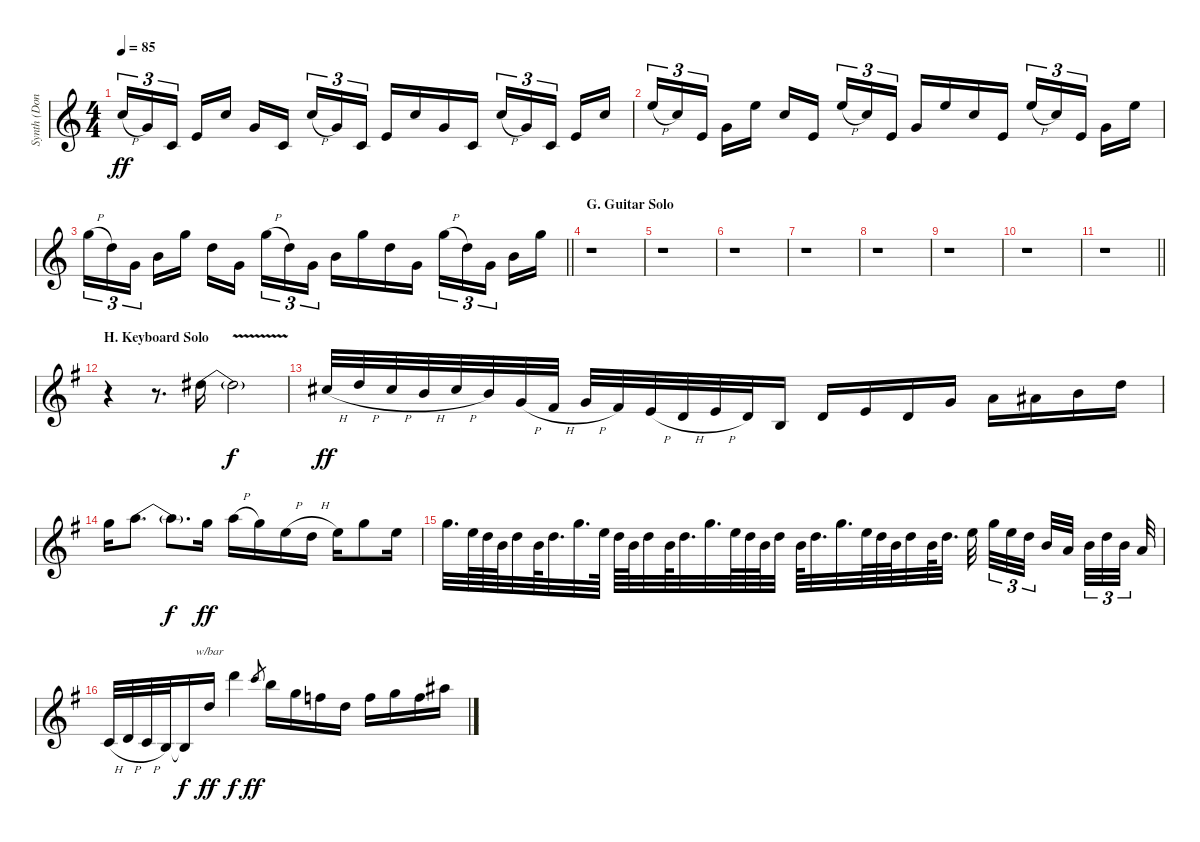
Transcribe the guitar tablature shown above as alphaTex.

\track ("Synth (Don Airey)" "Synth (Don") {instrument pad3polysynth}
\staff {score}
\tuning (E4 B3 G3 D3 A2 E2) {hide}
\ts (4 4)
\tempo 85
\clef g2
\ks aminor
13.2{h}.16{tu (3 2) dy ff} 8.2.16{tu (3 2)} 10.4.16{tu (3 2) beam splitsecondary} 9.3.16 13.2.16 8.2.16 10.4.16{beam splitsecondary} 13.2{h}.16{tu (3 2)} 8.2.16{tu (3 2)} 10.4.16{tu (3 2)} 9.3.16 13.2.16 8.2.16 10.4.16 13.2{h}.16{tu (3 2)} 8.2.16{tu (3 2)} 10.4.16{tu (3 2) beam splitsecondary} 9.3.16 13.2.16 |
17.2{h}.16{tu (3 2)} 13.2.16{tu (3 2)} 14.4.16{tu (3 2) beam splitsecondary} 12.3.16 17.2.16 13.2.16 14.4.16{beam splitsecondary} 17.2{h}.16{tu (3 2)} 13.2.16{tu (3 2)} 14.4.16{tu (3 2)} 12.3.16 17.2.16 13.2.16 14.4.16 17.2{h}.16{tu (3 2)} 13.2.16{tu (3 2)} 14.4.16{tu (3 2) beam splitsecondary} 12.3.16 17.2.16 |
\barLineRight lightlight
20.2{h}.16{tu (3 2)} 15.2.16{tu (3 2)} 17.4.16{tu (3 2) beam splitsecondary} 16.3.16 20.2.16 15.2.16 17.4.16{beam splitsecondary} 20.2{h}.16{tu (3 2)} 15.2.16{tu (3 2)} 17.4.16{tu (3 2)} 16.3.16 20.2.16 15.2.16 17.4.16 20.2{h}.16{tu (3 2)} 15.2.16{tu (3 2)} 17.4.16{tu (3 2) beam splitsecondary} 16.3.16 20.2.16 |
\section ("" "G. Guitar Solo")
r.1 |
r.1 |
r.1 |
r.1 |
r.1 |
r.1 |
r.1 |
\barLineRight lightlight
r.1 |
\section ("" "H. Keyboard Solo")
\ks eminor
r.4{volume 16 balance 8} r.8{d} 11.1{be (custom 0 0 15 2 41 2 50 2 52 2 54 2 60 0)}.16 11.1{v t}.2{dy f} |
9.1{h}.32{dy ff} 10.1{h}.32 9.1{h}.32 7.1{h}.32 9.1{h}.32 7.1.32 8.2{h}.32 7.2{h}.32 8.2{h}.32 7.2.32 9.3{h}.32 7.3{h}.32 9.3{h}.32 7.3.32 9.4.16 7.3.16 9.3.16 7.3.16 8.2.16 10.2.16 11.2.16 7.1.16 10.1.16 |
15.1.16 17.1{be (custom 0 0 30 0 34 4 55 4 60 0)}.8{d} 17.1{t}.8{d dy f} 15.1.16{dy ff} 17.1{h}.16 15.1.16 17.2{h}.16 15.2{h}.16 17.2.16 15.1.8 17.2.16 |
15.1.32{d} 17.2.64 15.2.64 16.3.64 15.2.32 16.3.64 15.2.32{d} 15.1.32{d} 17.2.64 15.2.64 16.3.64 15.2.32 16.3.64 15.2.32{d} 15.1.32{d} 17.2.64 15.2.64 16.3.64 15.2.32 16.3.64 15.2.32{d} 15.1.32{d} 17.2.64 15.2.64 16.3.64 15.2.32 16.3.64 15.2.32{d} 17.2.32{beam splitsecondary} 15.1.32{tu (3 2)} 17.2.32{tu (3 2)} 15.2.32{tu (3 2) beam splitsecondary} 16.3.32 14.3.32{beam splitsecondary} 16.3.32{tu (3 2)} 15.2.32{tu (3 2)} 16.3.32{tu (3 2) beam splitsecondary} 14.3.32 |
10.4{h}.32 12.4{h}.32 10.4{h}.32 9.4.32 9.4{t}.16{dy f} 22.1.16{tbe (custom default 0 -24 12 -24 15 0 39 0 45 -4 60 -4) dy ff} 22.1{t}.4{dy f} 20.1.8{gr dy ff} 19.1.16 15.1.16 18.2.16 15.2.16 18.2.16 15.1.16 18.2.16 18.1.16
